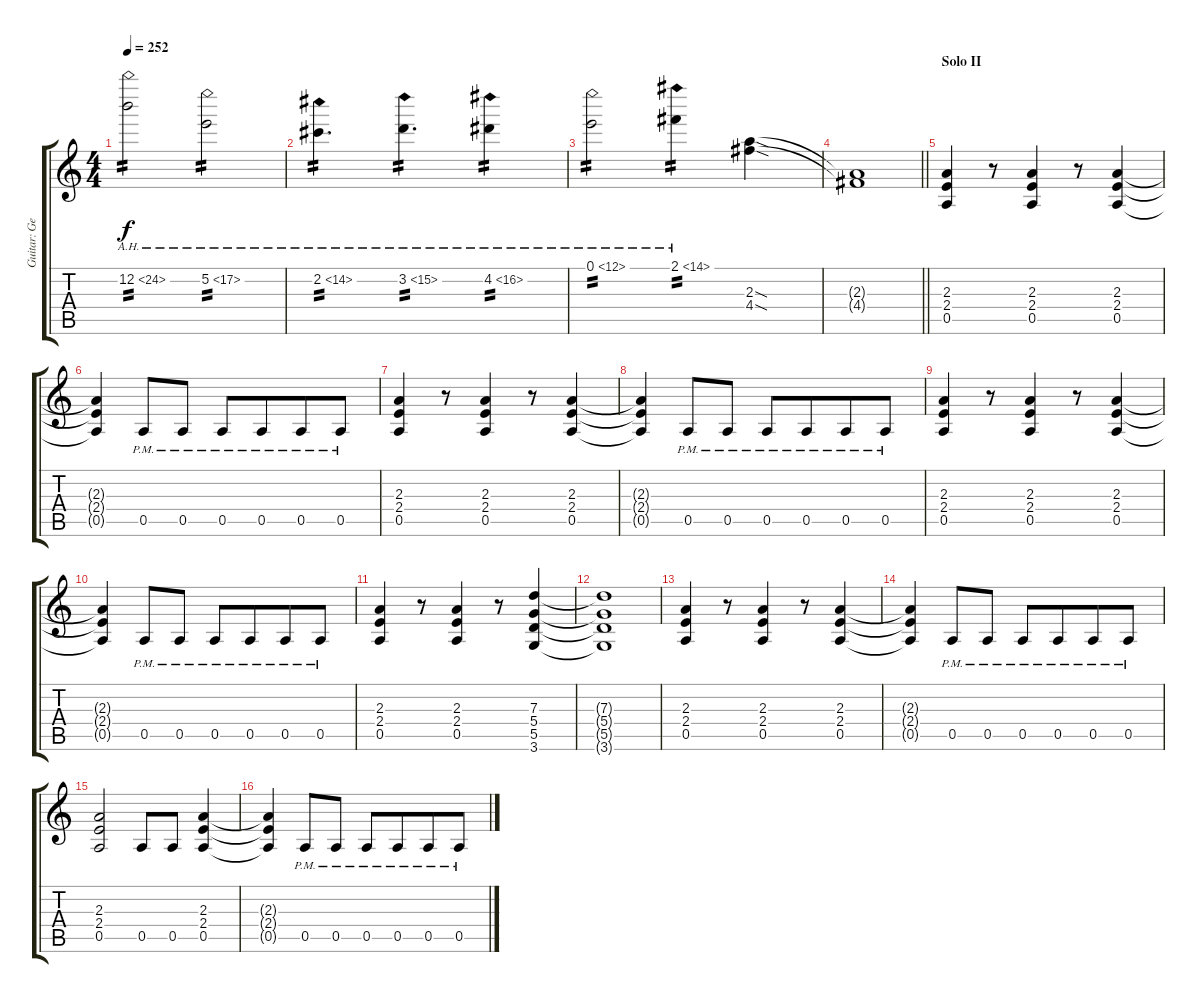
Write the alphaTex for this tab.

\track ("Guitar: George" "Guitar: Ge") {instrument distortionguitar}
\staff {score tabs}
\tuning (E4 B3 G3 D3 A2 E2) {hide}
\ts (4 4)
\tempo 252
\clef g2
\ks c
12.2{ah 12}.2{ot 8vb tp 2 dy f} 5.2{ah 12}.2{ot 8vb tp 2} |
2.2{ah 12}.4{d ot 8vb tp 2} 3.2{ah 12}.4{d ot 8vb tp 2} 4.2{ah 12}.4{ot 8vb tp 2} |
0.1{ah 12}.2{ot 8vb tp 2} 2.1{ah 12}.4{ot 8vb tp 2} (2.3{sod} 4.4{sod}).4{ot 8vb} |
\barLineRight lightlight
(2.3{t} 4.4{t}).1 |
\section ("" "Solo II")
(2.3 2.4 0.5).4 r.8 (2.3 2.4 0.5).4 r.8 (2.3 2.4 0.5).4 |
(2.3{t} 2.4{t} 0.5{t}).4{beam merge} 0.5{pm}.8 0.5{pm}.8 0.5{pm}.8 0.5{pm}.8{beam merge} 0.5{pm}.8 0.5{pm}.8 |
(2.3 2.4 0.5).4 r.8 (2.3 2.4 0.5).4 r.8 (2.3 2.4 0.5).4 |
(2.3{t} 2.4{t} 0.5{t}).4{beam merge} 0.5{pm}.8 0.5{pm}.8 0.5{pm}.8 0.5{pm}.8{beam merge} 0.5{pm}.8 0.5{pm}.8 |
(2.3 2.4 0.5).4 r.8 (2.3 2.4 0.5).4 r.8 (2.3 2.4 0.5).4 |
(2.3{t} 2.4{t} 0.5{t}).4{beam merge} 0.5{pm}.8 0.5{pm}.8 0.5{pm}.8 0.5{pm}.8{beam merge} 0.5{pm}.8 0.5{pm}.8 |
(2.3 2.4 0.5).4 r.8 (2.3 2.4 0.5).4 r.8 (7.3 5.4 5.5 3.6).4 |
(7.3{t} 5.4{t} 5.5{t} 3.6{t}).1 |
(2.3 2.4 0.5).4 r.8 (2.3 2.4 0.5).4 r.8 (2.3 2.4 0.5).4 |
(2.3{t} 2.4{t} 0.5{t}).4{beam merge} 0.5{pm}.8 0.5{pm}.8 0.5{pm}.8 0.5{pm}.8{beam merge} 0.5{pm}.8 0.5{pm}.8 |
(2.3 2.4 0.5).2 0.5.8 0.5.8 (2.3 2.4 0.5).4 |
(2.3{t} 2.4{t} 0.5{t}).4{beam merge} 0.5{pm}.8 0.5{pm}.8 0.5{pm}.8 0.5{pm}.8{beam merge} 0.5{pm}.8 0.5{pm}.8
